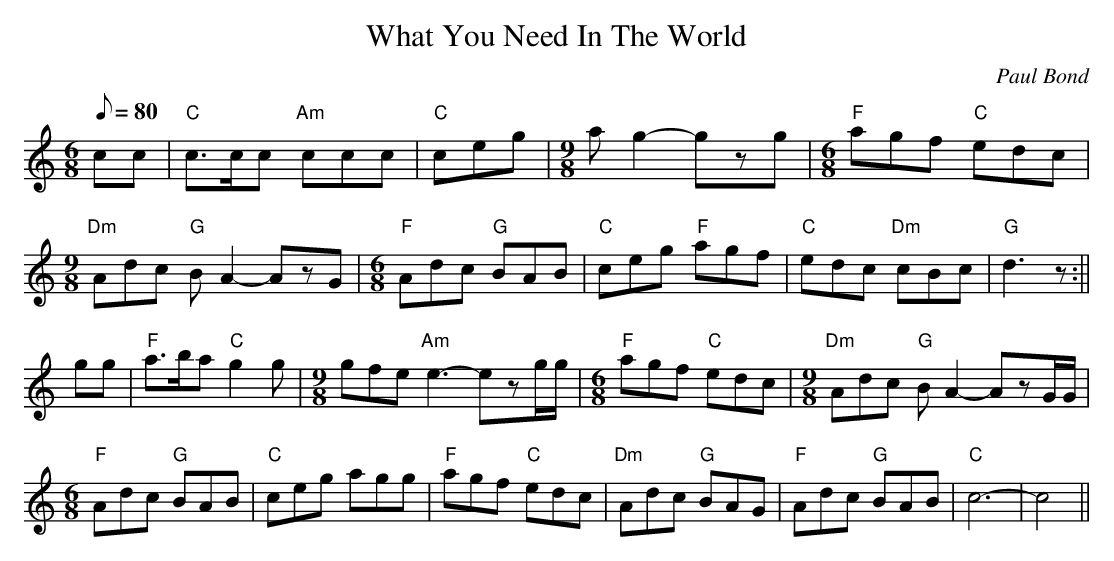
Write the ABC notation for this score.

X:1
T:What You Need In The World
M:6/8
L:1/8
Q:80
C:Paul Bond
K:C
cc|"C"c>cc "Am"ccc|"C"ceg|
M:9/8
ag2- gzg|
M:6/8
"F"agf "C"edc|!
M:9/8
"Dm"Adc "G"BA2- AzG|
M:6/8
"F"Adc "G"BAB|"C"ceg "F"agf|"C"edc "Dm"cBc|"G"d3-z:||!
gg|"F"a>ba "C"g2g|
M:9/8
gfe "Am"e3-ezg/g/|
M:6/8
"F"agf "C"edc|
M:9/8
"Dm"Adc "G"BA2- AzG/G/|!
M:6/8
"F"Adc "G"BAB|"C"ceg agg|
"F"agf "C"edc|"Dm"Adc "G"BAG|
"F"Adc "G"BAB|"C"c6-|c4||
